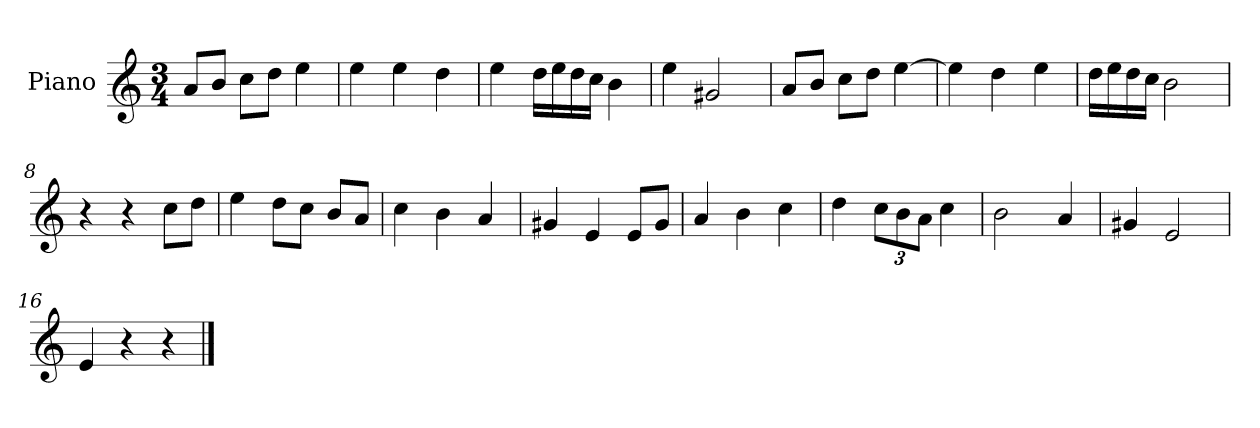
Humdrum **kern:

**kern
*part1
*staff1
*I"Piano
*I'P-no
*clefG2
*k[]
*M3/4
*MM178
=1
8a/L
8b/J
8cc\L
8dd\J
4ee\
=2
4ee\
4ee\
4dd\
=3
4ee\
16dd\LL
16ee\
16dd\
16cc\JJ
4b\
=4
4ee\
2g#X/
=5
8a/L
8b/J
8cc\L
8dd\J
[4ee\
=6
4ee\]
4dd\
4ee\
=7
16dd\LL
16ee\
16dd\
16cc\JJ
2b\
=8
4r
4r
8cc\L
8dd\J
!!LO:LB:g=z
=9
4ee\
8dd\L
8cc\J
8b/L
8a/J
=10
4cc\
4b\
4a/
=11
4g#X/
4e/
8e/L
8g#/J
=12
4a/
4b\
4cc\
=13
4dd\
*Xbrackettup
12cc\L
12b\
12a\J
4cc\
=14
2b\
4a/
=15
4g#X/
2e/
=16
4e/
4r
4r
==
*-
